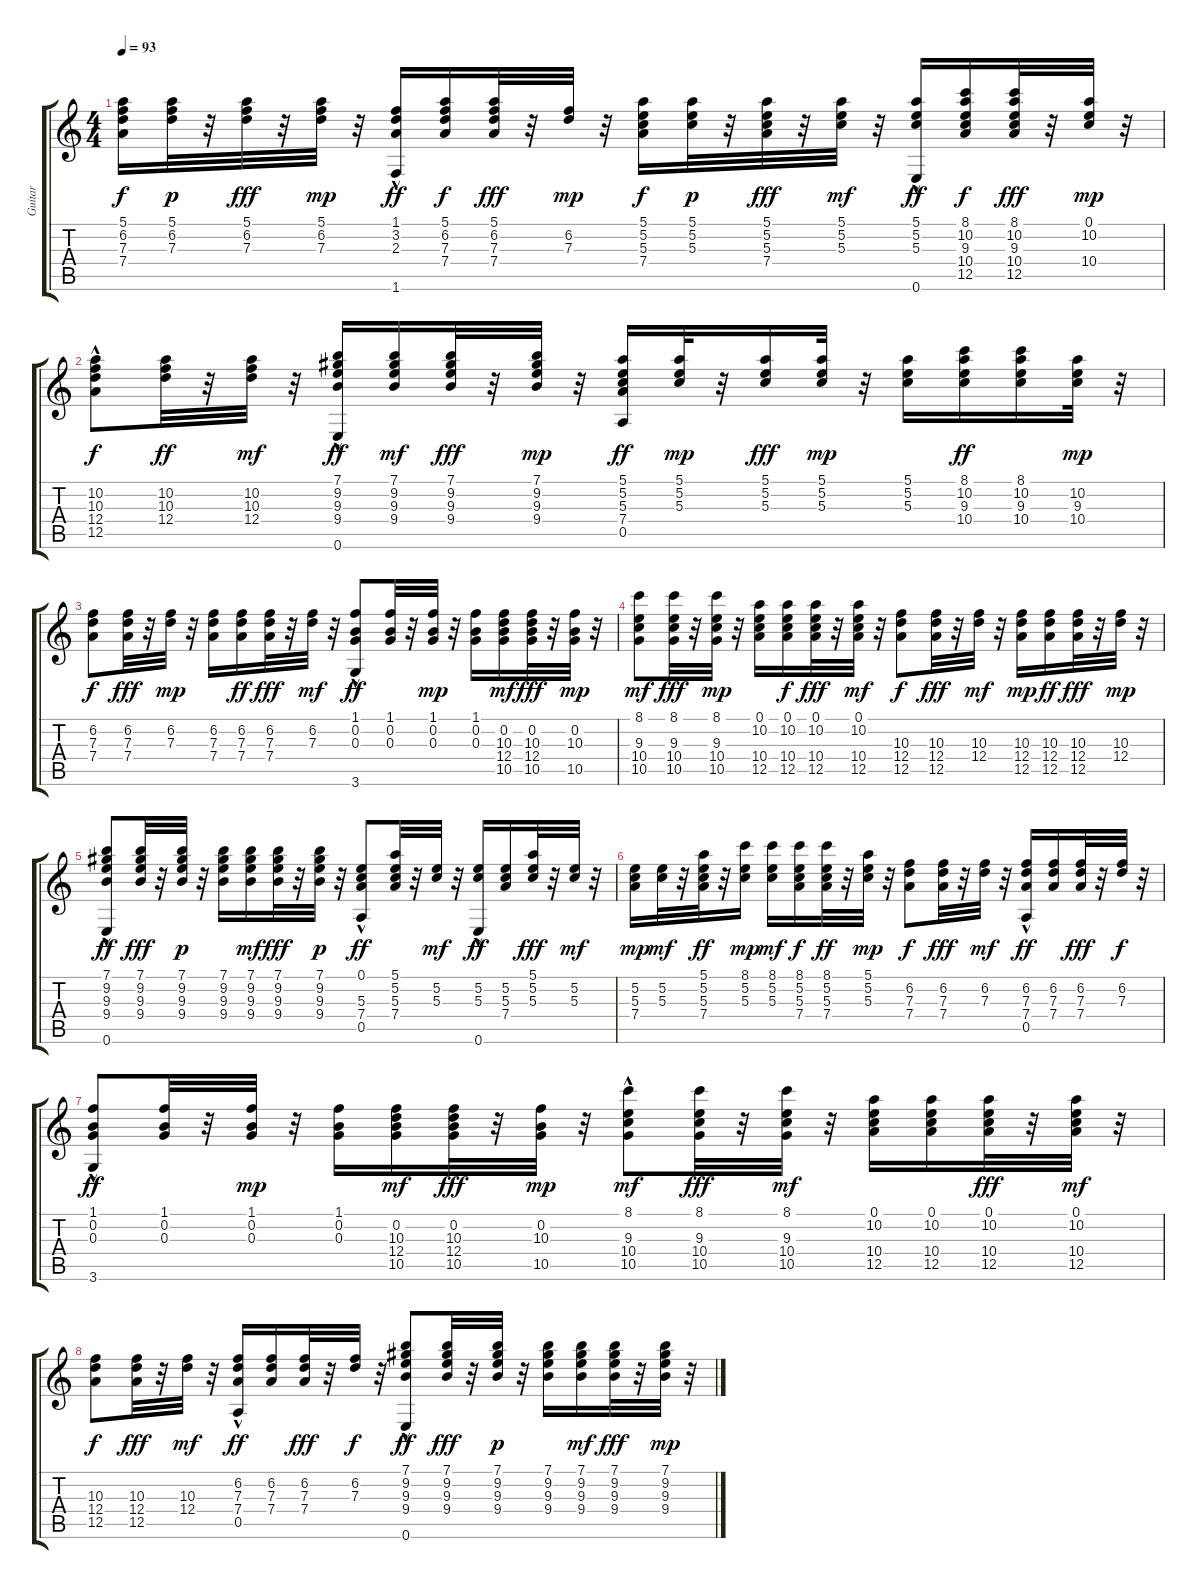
\track ("Guitar" "Guitar") {instrument acousticguitarsteel}
\staff {score tabs}
\tuning (E4 B3 G3 D3 A2 E2) {hide}
\ts (4 4)
\tempo 93
\clef g2
\ks c
(5.1 6.2 7.3 7.4).16{dy f} (5.1 6.2 7.3).32{dy p} r.32 (5.1 6.2 7.3).32{dy fff} r.32 (5.1 6.2 7.3).32{dy mp} r.32 (1.1 3.2 2.3 1.6{hac}).16{dy ff} (5.1 6.2 7.3 7.4).16{dy f} (5.1 6.2 7.3 7.4).32{dy fff} r.32 (6.2 7.3).32{dy mp} r.32 (5.1 5.2 5.3 7.4).16{dy f} (5.1 5.2 5.3).32{dy p} r.32 (5.1 5.2 5.3 7.4).32{dy fff} r.32 (5.1 5.2 5.3).32{dy mf} r.32 (5.1 5.2 5.3 0.6{hac}).16{dy ff} (8.1 10.2 9.3 10.4 12.5).16{dy f} (8.1 10.2 9.3 10.4 12.5).32{dy fff} r.32 (0.1 10.2 10.4).32{dy mp} r.32 |
(10.2{hac} 10.3 12.4 12.5).8{dy f} (10.2 10.3 12.4).32{dy ff} r.32 (10.2 10.3 12.4).32{dy mf} r.32 (7.1 9.2 9.3 9.4 0.6{hac}).16{dy ff} (7.1 9.2 9.3 9.4).16{dy mf} (7.1 9.2 9.3 9.4).32{dy fff} r.32 (7.1 9.2 9.3 9.4).32{dy mp} r.32 (5.1 5.2 5.3 7.4 0.5).16{dy ff} (5.1 5.2 5.3).32{dy mp} r.32 (5.1 5.2 5.3).16{dy fff} (5.1 5.2 5.3).32{dy mp} r.32 (5.1 5.2 5.3).16 (8.1 10.2 9.3 10.4).16{dy ff} (8.1 10.2 9.3 10.4).16 (10.2 9.3 10.4).32{dy mp} r.32 |
(6.2 7.3 7.4).8{dy f} (6.2 7.3 7.4).32{dy fff} r.32 (6.2 7.3).32{dy mp} r.32 (6.2 7.3 7.4).16 (6.2 7.3 7.4).16{dy ff} (6.2 7.3 7.4).32{dy fff} r.32 (6.2 7.3).32{dy mf} r.32 (1.1 0.2 0.3 3.6{hac}).8{dy ff} (1.1 0.2 0.3).32 r.32 (1.1 0.2 0.3).32{dy mp} r.32 (1.1 0.2 0.3).16 (0.2 10.3 12.4 10.5).16{dy mf} (0.2 10.3 12.4 10.5).32{dy fff} r.32 (0.2 10.3 10.5).32{dy mp} r.32 |
(8.1 9.3 10.4 10.5).8{dy mf} (8.1 9.3 10.4 10.5).32{dy fff} r.32 (8.1 9.3 10.4 10.5).32{dy mp} r.32 (0.1 10.2 10.4 12.5).16 (0.1 10.2 10.4 12.5).16{dy f} (0.1 10.2 10.4 12.5).32{dy fff} r.32 (0.1 10.2 10.4 12.5).32{dy mf} r.32 (10.3 12.4 12.5).8{dy f} (10.3 12.4 12.5).32{dy fff} r.32 (10.3 12.4).32{dy mf} r.32 (10.3 12.4 12.5).16{dy mp} (10.3 12.4 12.5).16{dy ff} (10.3 12.4 12.5).32{dy fff} r.32 (10.3 12.4).32{dy mp} r.32 |
(7.1 9.2 9.3 9.4 0.6{hac}).8{dy ff} (7.1 9.2 9.3 9.4).32{dy fff} r.32 (7.1 9.2 9.3 9.4).32{dy p} r.32 (7.1 9.2 9.3 9.4).16 (7.1 9.2 9.3 9.4).16{dy mf} (7.1 9.2 9.3 9.4).32{dy fff} r.32 (7.1 9.2 9.3 9.4).32{dy p} r.32 (0.1 5.3 7.4 0.5{hac}).8{dy ff} (5.1 5.2 5.3 7.4).32 r.32 (5.2 5.3).32{dy mf} r.32 (5.2 5.3 0.6{hac}).16{dy ff} (5.2 5.3 7.4).16 (5.1 5.2 5.3).32{dy fff} r.32 (5.2 5.3).32{dy mf} r.32 |
(5.2 5.3 7.4).16{dy mp} (5.2 5.3).32{dy mf} r.32 (5.1 5.2 5.3 7.4).32{dy ff} r.32 (8.1 5.2 5.3).16{dy mp} (8.1 5.2 5.3).16{dy mf} (8.1 5.2 5.3 7.4).16{dy f} (8.1 5.2 5.3 7.4).32{dy ff} r.32 (5.1 5.2 5.3).32{dy mp} r.32 (6.2 7.3 7.4).8{dy f} (6.2 7.3 7.4).32{dy fff} r.32 (6.2 7.3).32{dy mf} r.32 (6.2 7.3 7.4 0.5{hac}).16{dy ff} (6.2 7.3 7.4).16 (6.2 7.3 7.4).32{dy fff} r.32 (6.2 7.3).32{dy f} r.32 |
(1.1 0.2 0.3 3.6{hac}).8{dy ff} (1.1 0.2 0.3).32 r.32 (1.1 0.2 0.3).32{dy mp} r.32 (1.1 0.2 0.3).16 (0.2 10.3 12.4 10.5).16{dy mf} (0.2 10.3 12.4 10.5).32{dy fff} r.32 (0.2 10.3 10.5).32{dy mp} r.32 (8.1 9.3 10.4 10.5{hac}).8{dy mf} (8.1 9.3 10.4 10.5).32{dy fff} r.32 (8.1 9.3 10.4 10.5).32{dy mf} r.32 (0.1 10.2 10.4 12.5).16 (0.1 10.2 10.4 12.5).16 (0.1 10.2 10.4 12.5).32{dy fff} r.32 (0.1 10.2 10.4 12.5).32{dy mf} r.32 |
(10.3 12.4 12.5).8{dy f} (10.3 12.4 12.5).32{dy fff} r.32 (10.3 12.4).32{dy mf} r.32 (6.2 7.3 7.4 0.5{hac}).16{dy ff} (6.2 7.3 7.4).16 (6.2 7.3 7.4).32{dy fff} r.32 (6.2 7.3).32{dy f} r.32 (7.1 9.2 9.3 9.4 0.6{hac}).8{dy ff} (7.1 9.2 9.3 9.4).32{dy fff} r.32 (7.1 9.2 9.3 9.4).32{dy p} r.32 (7.1 9.2 9.3 9.4).16 (7.1 9.2 9.3 9.4).16{dy mf} (7.1 9.2 9.3 9.4).32{dy fff} r.32 (7.1 9.2 9.3 9.4).32{dy mp} r.32
